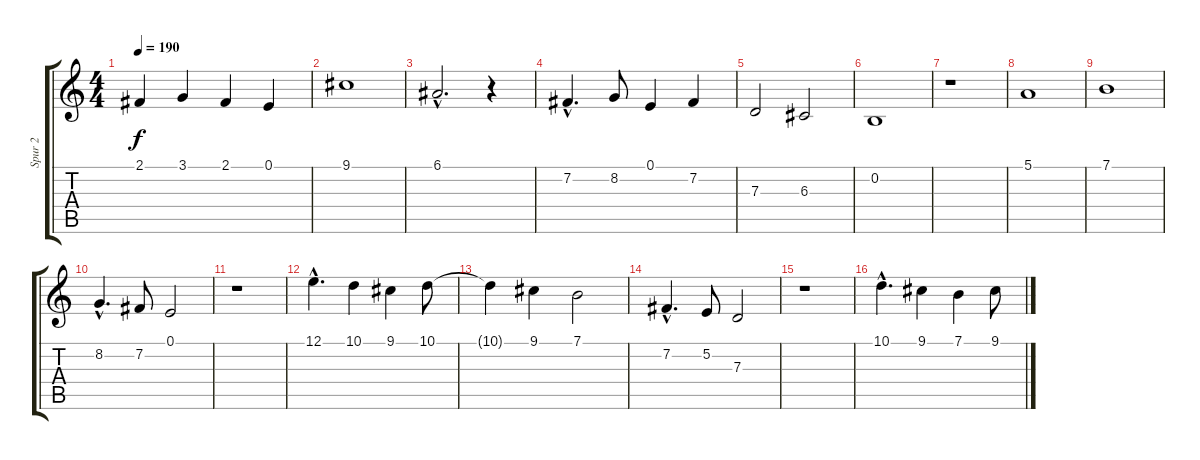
\track ("Spur 2" "Spur 2") {instrument tenorsax}
\staff {score tabs}
\tuning (E4 B3 G3 D3 A2 E2) {hide}
\ts (4 4)
\tempo 190
\clef g2
\ks c
2.1.4{dy f} 3.1.4 2.1.4 0.1.4 |
9.1.1 |
6.1{hac}.2{d} r.4 |
7.2{hac}.4{d} 8.2.8 0.1.4 7.2.4 |
7.3.2 6.3.2 |
0.2.1 |
r.1 |
5.1.1 |
7.1.1 |
8.2{hac}.4{d} 7.2.8 0.1.2 |
r.1 |
12.1{hac}.4{d} 10.1.4 9.1.4 10.1.8 |
10.1{t}.4 9.1.4 7.1.2 |
7.2{hac}.4{d} 5.2.8 7.3.2 |
r.1 |
10.1{hac}.4{d} 9.1.4 7.1.4 9.1.8
